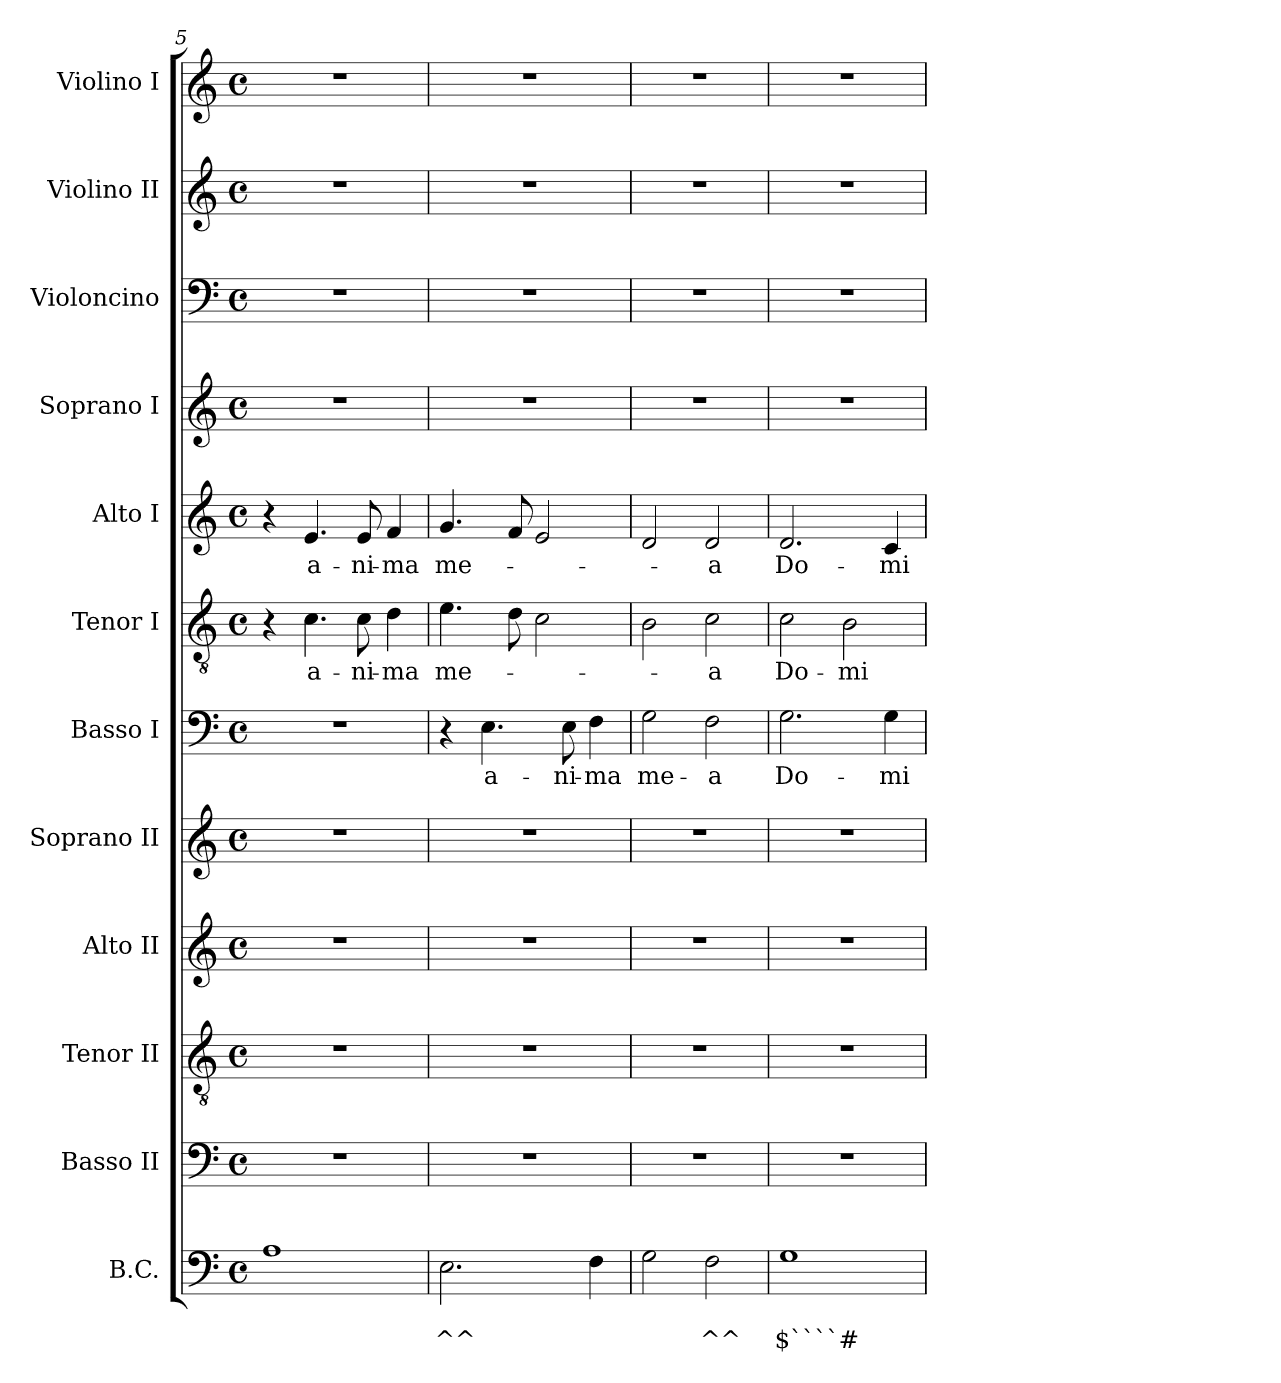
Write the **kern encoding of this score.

**kern	**text	**text	**kern	**kern	**kern	**kern	**kern	**text	**kern	**text	**kern	**text	**kern	**kern	**kern	**kern
*part12	*part12	*part12	*part11	*part10	*part9	*part8	*part7	*part7	*part6	*part6	*part5	*part5	*part4	*part3	*part2	*part1
*staff12	*staff12	*staff12	*staff11	*staff10	*staff9	*staff8	*staff7	*staff7	*staff6	*staff6	*staff5	*staff5	*staff4	*staff3	*staff2	*staff1
*I"B.C.	*	*	*I"Basso II	*I"Tenor II	*I"Alto II	*I"Soprano II	*I"Basso I	*	*I"Tenor I	*	*I"Alto I	*	*I"Soprano I	*I"Violoncino	*I"Violino II	*I"Violino I
*I'BC	*	*	*I'B 2	*I'T 2	*I'A 2	*I'S 2	*I'B 1	*	*I'T 1	*	*I'A 1	*	*I'S 1	*I'Vc.	*I'Vln. II	*I'Vln. I
*clefF4	*	*	*clefF4	*clefGv2	*clefG2	*clefG2	*clefF4	*	*clefGv2	*	*clefG2	*	*clefG2	*clefF4	*clefG2	*clefG2
*k[]	*	*	*k[]	*k[]	*k[]	*k[]	*k[]	*	*k[]	*	*k[]	*	*k[]	*k[]	*k[]	*k[]
*C:	*	*	*C:	*C:	*C:	*C:	*C:	*	*C:	*	*C:	*	*C:	*C:	*C:	*C:
*M4/4	*	*	*M4/4	*M4/4	*M4/4	*M4/4	*M4/4	*	*M4/4	*	*M4/4	*	*M4/4	*M4/4	*M4/4	*M4/4
*met(c)	*	*	*met(c)	*met(c)	*met(c)	*met(c)	*met(c)	*	*met(c)	*	*met(c)	*	*met(c)	*met(c)	*met(c)	*met(c)
=5	=5	=5	=5	=5	=5	=5	=5	=5	=5	=5	=5	=5	=5	=5	=5	=5
1A	.	.	1r	1r	1r	1r	1r	.	4r	.	4r	.	1r	1r	1r	1r
!	!	!	!	!	!	!	!	!	!	!LO:LY:b	!	!	!	!	!	!
!	!	!	!	!	!	!	!	!	!	!	!	!LO:LY:b	!	!	!	!
.	.	.	.	.	.	.	.	.	4.c\	a-	4.e/	a-	.	.	.	.
!	!	!	!	!	!	!	!	!	!	!LO:LY:b	!	!	!	!	!	!
!	!	!	!	!	!	!	!	!	!	!	!	!LO:LY:b	!	!	!	!
.	.	.	.	.	.	.	.	.	8c\	-ni-	8e/	-ni-	.	.	.	.
!	!	!	!	!	!	!	!	!	!	!LO:LY:b	!	!	!	!	!	!
!	!	!	!	!	!	!	!	!	!	!	!	!LO:LY:b	!	!	!	!
.	.	.	.	.	.	.	.	.	4d\	-ma	4f/	-ma	.	.	.	.
=6	=6	=6	=6	=6	=6	=6	=6	=6	=6	=6	=6	=6	=6	=6	=6	=6
!	!	!LO:LY:b	!	!	!	!	!	!	!	!	!	!	!	!	!	!
!	!	!	!	!	!	!	!	!	!	!LO:LY:b	!	!	!	!	!	!
!	!	!	!	!	!	!	!	!	!	!	!	!LO:LY:b	!	!	!	!
2.E\	.	^^	1r	1r	1r	1r	4r	.	4.e\	me-	4.g/	me-	1r	1r	1r	1r
!	!	!	!	!	!	!	!	!LO:LY:b	!	!	!	!	!	!	!	!
.	.	.	.	.	.	.	4.E\	a-	.	.	.	.	.	.	.	.
.	.	.	.	.	.	.	.	.	8d\	.	8f/	.	.	.	.	.
.	.	.	.	.	.	.	.	.	2c\	.	2e/	.	.	.	.	.
!	!	!	!	!	!	!	!	!LO:LY:b	!	!	!	!	!	!	!	!
.	.	.	.	.	.	.	8E\	-ni-	.	.	.	.	.	.	.	.
!	!	!	!	!	!	!	!	!LO:LY:b	!	!	!	!	!	!	!	!
4F\	.	.	.	.	.	.	4F\	-ma	.	.	.	.	.	.	.	.
=7	=7	=7	=7	=7	=7	=7	=7	=7	=7	=7	=7	=7	=7	=7	=7	=7
!	!	!	!	!	!	!	!	!LO:LY:b	!	!	!	!	!	!	!	!
2G\	.	.	1r	1r	1r	1r	2G\	me-	2B\	.	2d/	.	1r	1r	1r	1r
!	!	!LO:LY:b	!	!	!	!	!	!	!	!	!	!	!	!	!	!
!	!	!	!	!	!	!	!	!LO:LY:b	!	!	!	!	!	!	!	!
!	!	!	!	!	!	!	!	!	!	!LO:LY:b	!	!	!	!	!	!
!	!	!	!	!	!	!	!	!	!	!	!	!LO:LY:b	!	!	!	!
2F\	.	^^	.	.	.	.	2F\	-a	2c\	-a	2d/	-a	.	.	.	.
=8	=8	=8	=8	=8	=8	=8	=8	=8	=8	=8	=8	=8	=8	=8	=8	=8
!	!	!LO:LY:b	!	!	!	!	!	!	!	!	!	!	!	!	!	!
!	!	!	!	!	!	!	!	!LO:LY:b	!	!	!	!	!	!	!	!
!	!	!	!	!	!	!	!	!	!	!LO:LY:b	!	!	!	!	!	!
!	!	!	!	!	!	!	!	!	!	!	!	!LO:LY:b	!	!	!	!
1G	.	$````#	1r	1r	1r	1r	2.G\	Do-	2c\	Do-	2.d/	Do-	1r	1r	1r	1r
!	!	!	!	!	!	!	!	!	!	!LO:LY:b	!	!	!	!	!	!
.	.	.	.	.	.	.	.	.	2B\	-mi-	.	.	.	.	.	.
!	!	!	!	!	!	!	!	!LO:LY:b	!	!	!	!	!	!	!	!
!	!	!	!	!	!	!	!	!	!	!	!	!LO:LY:b	!	!	!	!
.	.	.	.	.	.	.	4G\	-mi-	.	.	4c/	-mi-	.	.	.	.
=	=	=	=	=	=	=	=	=	=	=	=	=	=	=	=	=
*-	*-	*-	*-	*-	*-	*-	*-	*-	*-	*-	*-	*-	*-	*-	*-	*-
